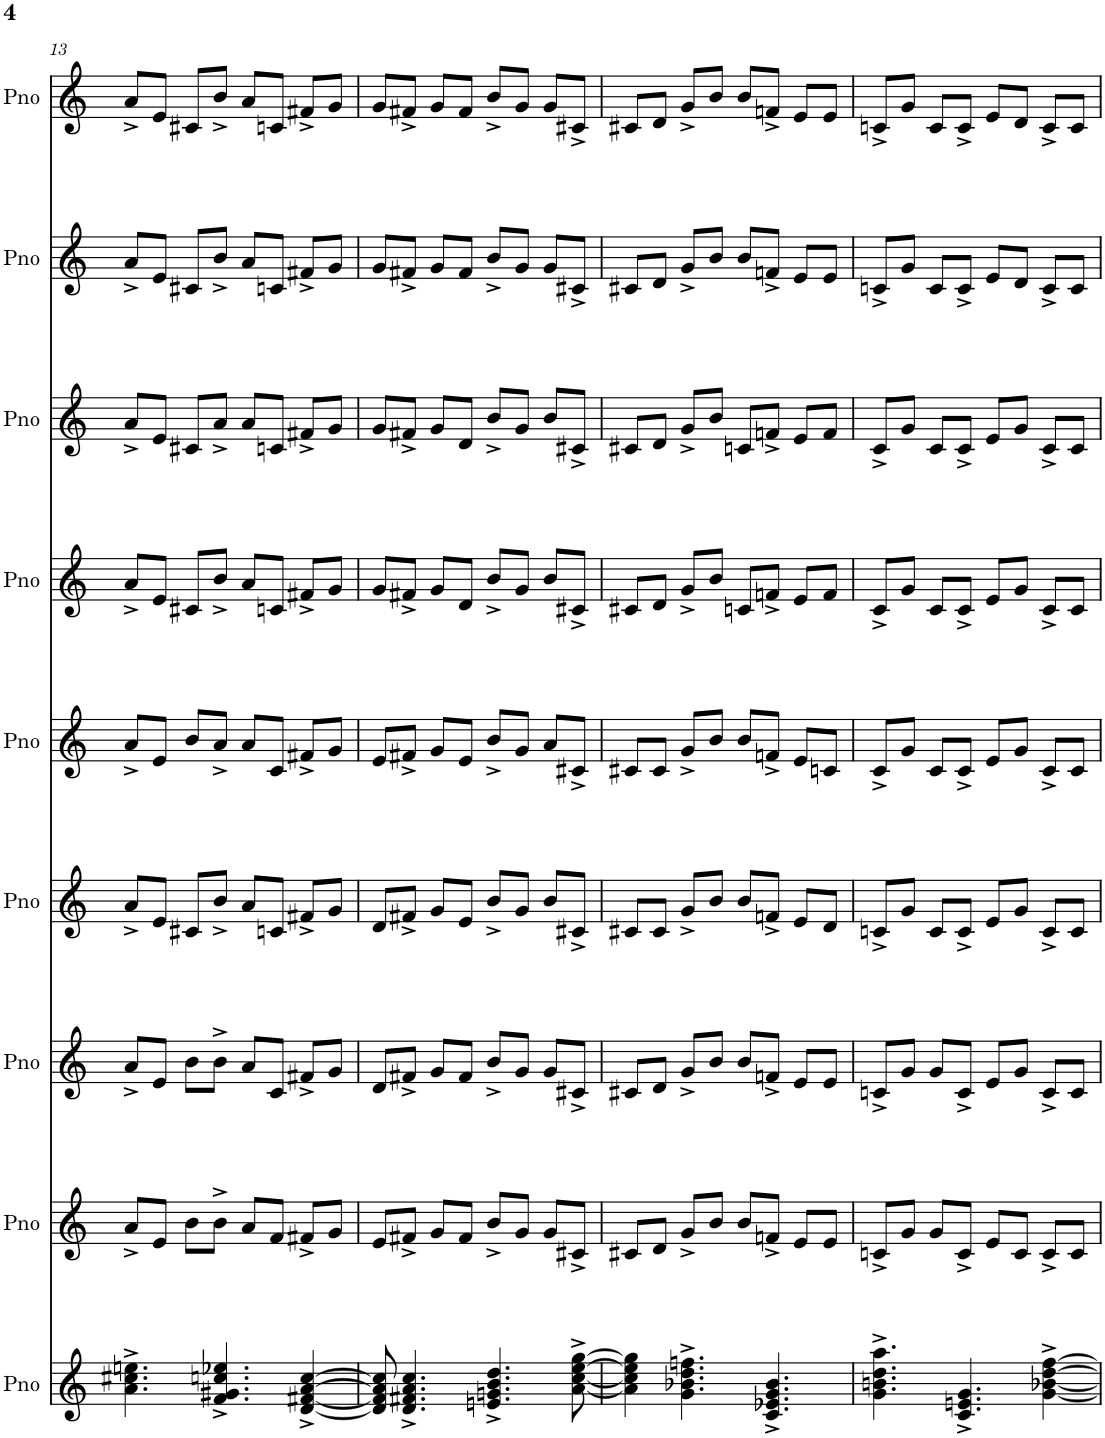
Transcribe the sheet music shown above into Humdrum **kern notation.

**kern	**kern	**kern	**kern	**kern	**kern	**kern	**kern	**kern
*part9	*part8	*part7	*part6	*part5	*part4	*part3	*part2	*part1
*staff9	*staff8	*staff7	*staff6	*staff5	*staff4	*staff3	*staff2	*staff1
*I"Piano	*I"Piano	*I"Piano	*I"Piano	*I"Piano	*I"Piano	*I"Piano	*I"Piano	*I"Piano
*I'Pno	*I'Pno	*I'Pno	*I'Pno	*I'Pno	*I'Pno	*I'Pno	*I'Pno	*I'Pno
!!LO:PB:g=z
*clefG2	*clefG2	*clefG2	*clefG2	*clefG2	*clefG2	*clefG2	*clefG2	*clefG2
*k[]	*k[]	*k[]	*k[]	*k[]	*k[]	*k[]	*k[]	*k[]
*M4/4	*M4/4	*M4/4	*M4/4	*M4/4	*M4/4	*M4/4	*M4/4	*M4/4
=13	=13	=13	=13	=13	=13	=13	=13	=13
4.a\^ 4.cc#X\^ 4.een\^	8a^/L	8a^/L	8a^/L	8a^/L	8a^/L	8a^/L	8a^/L	8a^/L
.	8e/J	8e/J	8e/J	8e/J	8e/J	8e/J	8e/J	8e/J
.	8b\L	8b\L	8c#X/L	8b/L	8c#X/L	8c#X/L	8c#X/L	8c#X/L
4.f/^ 4.g#X/^ 4.ccn/^ 4.ee-X/^	8b^\J	8b^\J	8b^/J	8a^/J	8b^/J	8a^/J	8b^/J	8b^/J
.	8a/L	8a/L	8a/L	8a/L	8a/L	8a/L	8a/L	8a/L
.	8f/J	8c/J	8cn/J	8c/J	8cn/J	8cn/J	8cn/J	8cn/J
[4d/^ [4f#X/^ [4a/^ [4cc/^	8f#X^/L	8f#X^/L	8f#X^/L	8f#X^/L	8f#X^/L	8f#X^/L	8f#X^/L	8f#X^/L
.	8g/J	8g/J	8g/J	8g/J	8g/J	8g/J	8g/J	8g/J
=14	=14	=14	=14	=14	=14	=14	=14	=14
8d/] 8f#/] 8a/] 8cc/]	8e/L	8d/L	8d/L	8e/L	8g/L	8g/L	8g/L	8g/L
4.d/^ 4.f#X/^ 4.a/^ 4.cc/^	8f#X^/J	8f#X^/J	8f#X^/J	8f#X^/J	8f#X^/J	8f#X^/J	8f#X^/J	8f#X^/J
.	8g/L	8g/L	8g/L	8g/L	8g/L	8g/L	8g/L	8g/L
.	8f#/J	8f#/J	8e/J	8e/J	8d/J	8d/J	8f#/J	8f#/J
4.en/^ 4.gn/^ 4.b/^ 4.dd/^	8b^/L	8b^/L	8b^/L	8b^/L	8b^/L	8b^/L	8b^/L	8b^/L
.	8g/J	8g/J	8g/J	8g/J	8g/J	8g/J	8g/J	8g/J
.	8g/L	8g/L	8b/L	8a/L	8b/L	8b/L	8g/L	8g/L
[8a\^ [8cc\^ [8ee\^ [8gg\^	8c#X^/J	8c#X^/J	8c#X^/J	8c#X^/J	8c#X^/J	8c#X^/J	8c#X^/J	8c#X^/J
=15	=15	=15	=15	=15	=15	=15	=15	=15
4a\] 4cc\] 4ee\] 4gg\]	8c#X/L	8c#X/L	8c#X/L	8c#X/L	8c#X/L	8c#X/L	8c#X/L	8c#X/L
.	8d/J	8d/J	8c#/J	8c#/J	8d/J	8d/J	8d/J	8d/J
4.g\^ 4.b-X\^ 4.dd\^ 4.ffn\^	8g^/L	8g^/L	8g^/L	8g^/L	8g^/L	8g^/L	8g^/L	8g^/L
.	8b/J	8b/J	8b/J	8b/J	8b/J	8b/J	8b/J	8b/J
.	8b/L	8b/L	8b/L	8b/L	8cn/L	8cn/L	8b/L	8b/L
4.c/^ 4.e-X/^ 4.g/^ 4.b-/^	8fn^/J	8fn^/J	8fn^/J	8fn^/J	8fn^/J	8fn^/J	8fn^/J	8fn^/J
.	8e/L	8e/L	8e/L	8e/L	8e/L	8e/L	8e/L	8e/L
.	8e/J	8e/J	8d/J	8cn/J	8f/J	8f/J	8e/J	8e/J
=16	=16	=16	=16	=16	=16	=16	=16	=16
4.g\^ 4.bn\^ 4.dd\^ 4.aa\^	8cn^/L	8cn^/L	8cn^/L	8c^/L	8c^/L	8c^/L	8cn^/L	8cn^/L
.	8g/J	8g/J	8g/J	8g/J	8g/J	8g/J	8g/J	8g/J
.	8g/L	8g/L	8c/L	8c/L	8c/L	8c/L	8c/L	8c/L
4.c/^ 4.en/^ 4.g/^	8c^/J	8c^/J	8c^/J	8c^/J	8c^/J	8c^/J	8c^/J	8c^/J
.	8e/L	8e/L	8e/L	8e/L	8e/L	8e/L	8e/L	8e/L
.	8c/J	8g/J	8g/J	8g/J	8g/J	8g/J	8d/J	8d/J
[4g\^ [4b-X\^ [4dd\^ [4ff\^	8c^/L	8c^/L	8c^/L	8c^/L	8c^/L	8c^/L	8c^/L	8c^/L
.	8c/J	8c/J	8c/J	8c/J	8c/J	8c/J	8c/J	8c/J
=	=	=	=	=	=	=	=	=
*-	*-	*-	*-	*-	*-	*-	*-	*-
